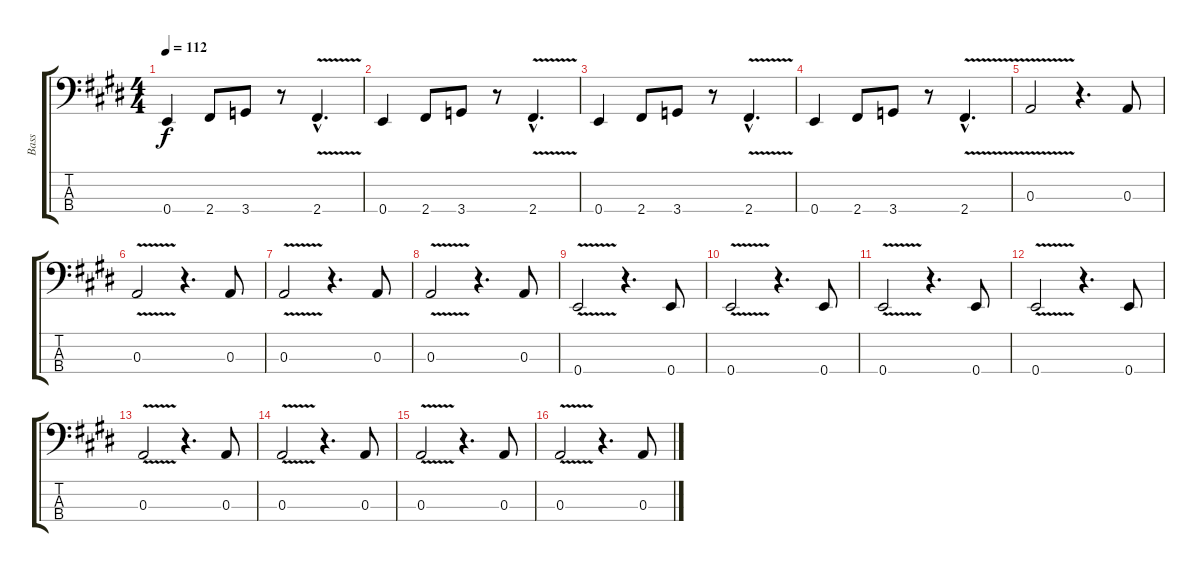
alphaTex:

\track ("Bass" "Bass") {instrument fretlessbass}
\staff {score tabs}
\tuning (G2 D2 A1 E1) {hide}
\ts (4 4)
\tempo 112
\clef f4
\ks e
0.4.4{dy f} 2.4.8 3.4.8 r.8 2.4{v hac}.4{d} |
0.4.4 2.4.8 3.4.8 r.8 2.4{v hac}.4{d} |
0.4.4 2.4.8 3.4.8 r.8 2.4{v hac}.4{d} |
0.4.4 2.4.8 3.4.8 r.8 2.4{v hac}.4{d} |
0.3{v}.2 r.4{d} 0.3.8 |
0.3{v}.2 r.4{d} 0.3.8 |
0.3{v}.2 r.4{d} 0.3.8 |
0.3{v}.2 r.4{d} 0.3.8 |
0.4{v}.2 r.4{d} 0.4.8 |
0.4{v}.2 r.4{d} 0.4.8 |
0.4{v}.2 r.4{d} 0.4.8 |
0.4{v}.2 r.4{d} 0.4.8 |
0.3{v}.2 r.4{d} 0.3.8 |
0.3{v}.2 r.4{d} 0.3.8 |
0.3{v}.2 r.4{d} 0.3.8 |
0.3{v}.2 r.4{d} 0.3.8
